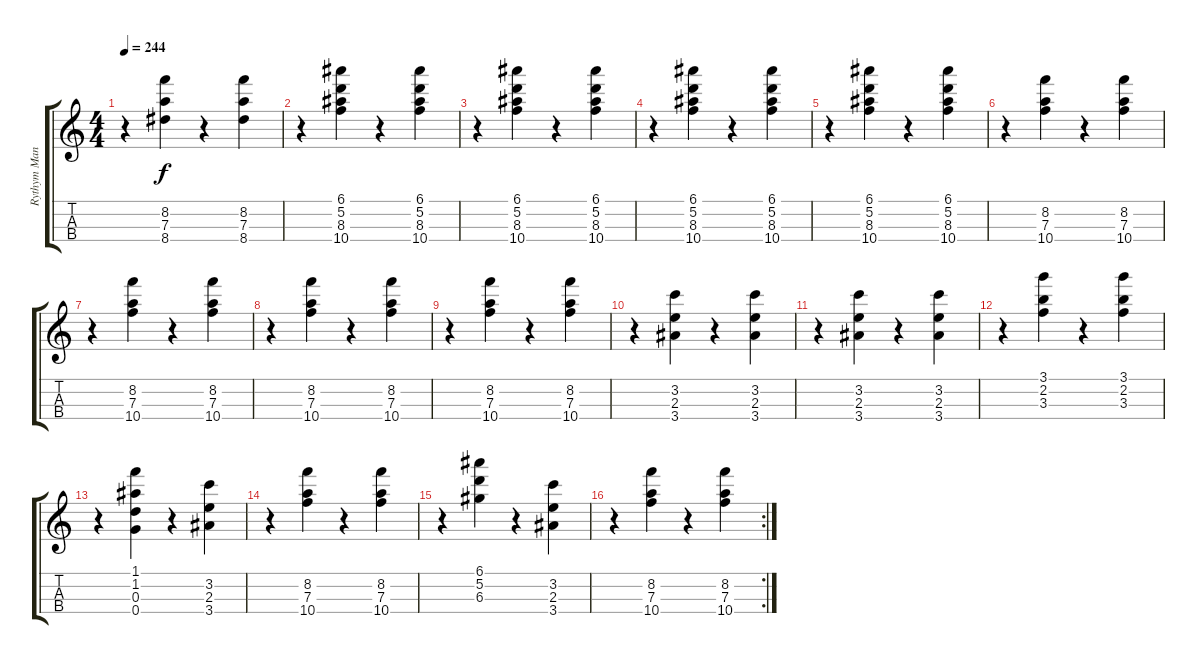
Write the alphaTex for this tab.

\track ("Rythym Mandolin" "Rythym Man") {instrument banjo}
\staff {score tabs}
\tuning (E5 A4 D4 G3) {hide}
\displaytranspose 12
\ts (4 4)
\tempo 244
\clef g2
\ks c
r.4{dy f} (8.2 7.3 8.4).4 r.4 (8.2 7.3 8.4).4 |
r.4 (6.1 5.2 8.3 10.4).4 r.4 (6.1 5.2 8.3 10.4).4 |
r.4 (6.1 5.2 8.3 10.4).4 r.4 (6.1 5.2 8.3 10.4).4 |
r.4 (6.1 5.2 8.3 10.4).4 r.4 (6.1 5.2 8.3 10.4).4 |
r.4 (6.1 5.2 8.3 10.4).4 r.4 (6.1 5.2 8.3 10.4).4 |
r.4 (8.2 7.3 10.4).4 r.4 (8.2 7.3 10.4).4 |
r.4 (8.2 7.3 10.4).4 r.4 (8.2 7.3 10.4).4 |
r.4 (8.2 7.3 10.4).4 r.4 (8.2 7.3 10.4).4 |
r.4 (8.2 7.3 10.4).4 r.4 (8.2 7.3 10.4).4 |
r.4 (3.2 2.3 3.4).4 r.4 (3.2 2.3 3.4).4 |
r.4 (3.2 2.3 3.4).4 r.4 (3.2 2.3 3.4).4 |
r.4 (3.1 2.2 3.3).4 r.4 (3.1 2.2 3.3).4 |
r.4 (1.1 1.2 0.3 0.4).4 r.4 (3.2 2.3 3.4).4 |
r.4 (8.2 7.3 10.4).4 r.4 (8.2 7.3 10.4).4 |
r.4 (6.1 5.2 6.3).4 r.4 (3.2 2.3 3.4).4 |
\rc 2
r.4 (8.2 7.3 10.4).4 r.4 (8.2 7.3 10.4).4
